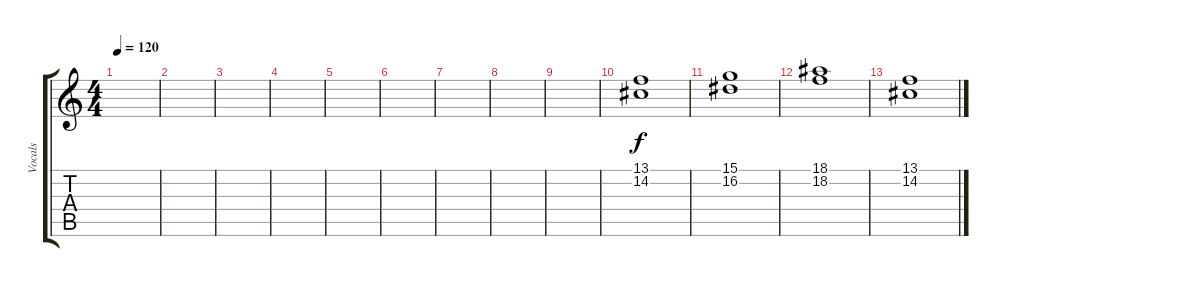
\track ("Vocals" "Vocals") {instrument flute}
\staff {score tabs}
\tuning (E4 B3 G3 D3 A2 E2) {hide}
\ts (4 4)
\tempo 120
\clef g2
\ks c
|
|
|
|
|
|
|
|
|
(13.1 14.2).1 |
(15.1 16.2).1 |
(18.1 18.2).1 |
(13.1 14.2).1
